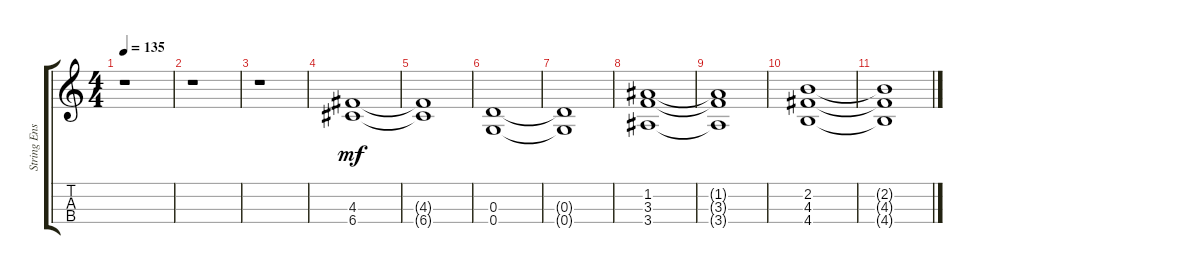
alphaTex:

\track ("String Ensemble 1 (low)" "String Ens") {instrument stringensemble1}
\staff {score tabs}
\tuning (E5 A4 D4 G3) {hide}
\ts (4 4)
\tempo 135
\clef g2
\ks c
r.1{dy mf} |
r.1 |
r.1 |
(4.3 6.4).1 |
(4.3{t} 6.4{t}).1 |
(0.3 0.4).1 |
(0.3{t} 0.4{t}).1 |
(1.2 3.3 3.4).1 |
(1.2{t} 3.3{t} 3.4{t}).1 |
(2.2 4.3 4.4).1 |
(2.2{t} 4.3{t} 4.4{t}).1
